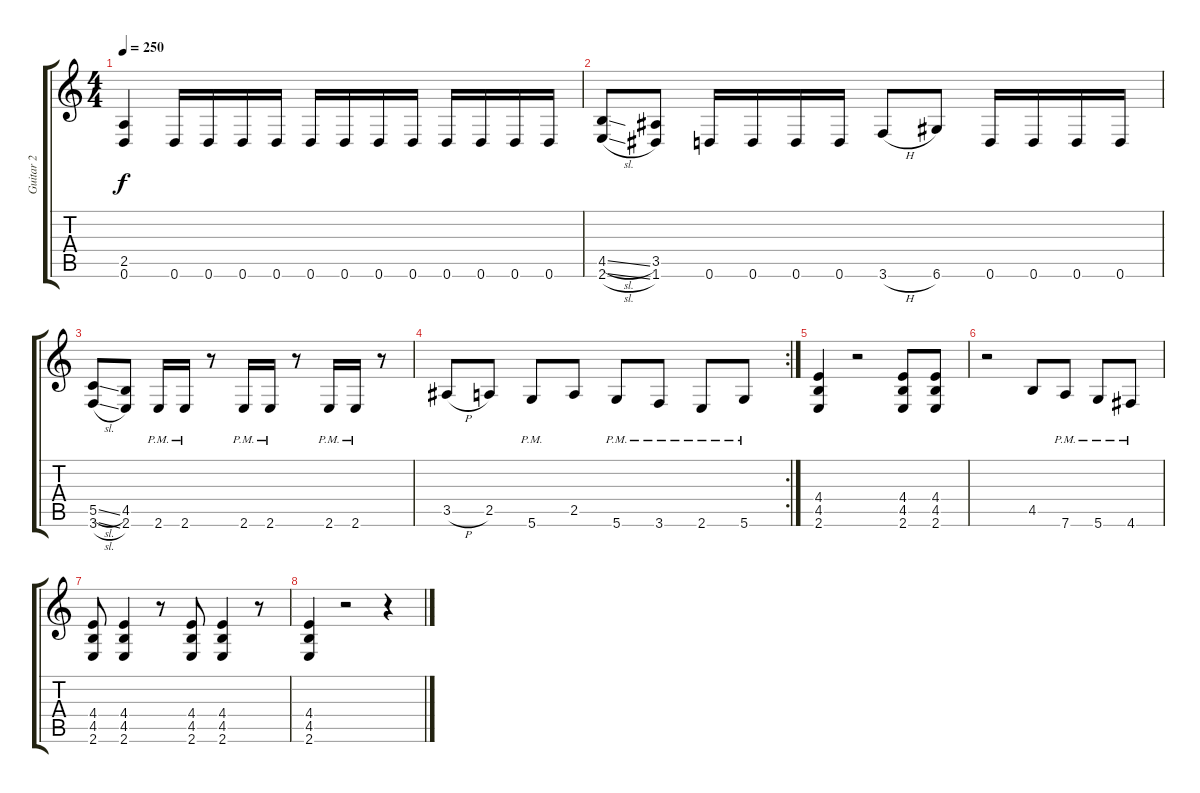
\track ("Guitar 2" "Guitar 2") {instrument distortionguitar}
\staff {score tabs}
\tuning (D4 A3 F3 C3 G2 D2) {hide}
\ts (4 4)
\tempo 250
\clef g2
\ks c
(2.5 0.6).4{dy f} 0.6.16 0.6.16 0.6.16 0.6.16 0.6.16 0.6.16 0.6.16 0.6.16 0.6.16 0.6.16 0.6.16 0.6.16 |
(4.5{sl} 2.6{sl}).8 (3.5 1.6).8 0.6.16 0.6.16 0.6.16 0.6.16 3.6{h}.8 6.6.8 0.6.16 0.6.16 0.6.16 0.6.16 |
(5.5{sl} 3.6{sl}).8 (4.5 2.6).8 2.6{pm}.16 2.6{pm}.16 r.8 2.6{pm}.16 2.6{pm}.16 r.8 2.6{pm}.16 2.6{pm}.16 r.8 |
\rc 2
3.5{h}.8 2.5.8 5.6{pm}.8 2.5.8 5.6{pm}.8 3.6{pm}.8 2.6{pm}.8 5.6{pm}.8 |
(4.4 4.5 2.6).4 r.2 (4.4 4.5 2.6).8 (4.4 4.5 2.6).8 |
r.2 4.5.8 7.6{pm}.8 5.6{pm}.8 4.6{pm}.8 |
(4.4 4.5 2.6).8 (4.4 4.5 2.6).4 r.8 (4.4 4.5 2.6).8 (4.4 4.5 2.6).4 r.8 |
(4.4 4.5 2.6).4 r.2 r.4
